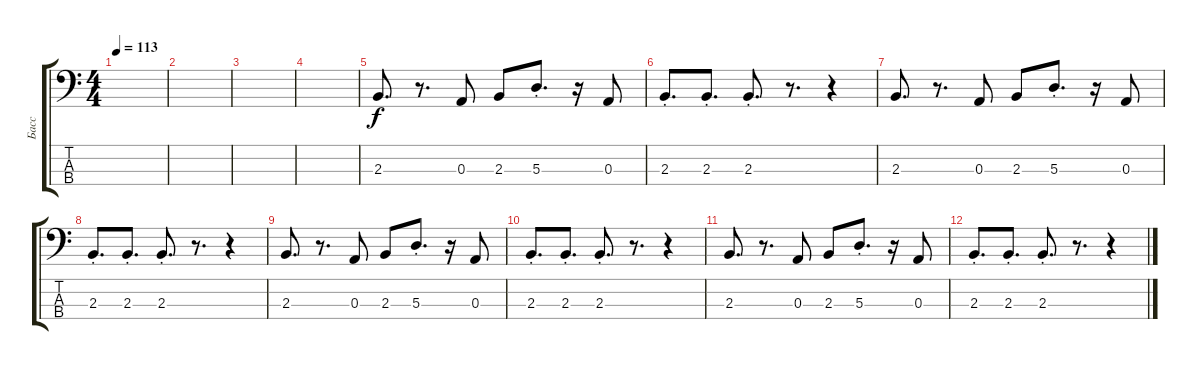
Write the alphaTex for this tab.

\track ("Басс" "Басс") {instrument electricbassfinger}
\staff {score tabs}
\tuning (G2 D2 A1 E1) {hide}
\ts (4 4)
\tempo 113
\clef f4
\ks c
|
|
|
|
2.3.8{d} r.8{d} 0.3.8 2.3.8 5.3{st}.8{d} r.16 0.3.8 |
2.3{st}.8{d} 2.3{st}.8{d} 2.3{st}.8{d} r.8{d} r.4 |
2.3.8{d} r.8{d} 0.3.8 2.3.8 5.3{st}.8{d} r.16 0.3.8 |
2.3{st}.8{d} 2.3{st}.8{d} 2.3{st}.8{d} r.8{d} r.4 |
2.3.8{d} r.8{d} 0.3.8 2.3.8 5.3{st}.8{d} r.16 0.3.8 |
2.3{st}.8{d} 2.3{st}.8{d} 2.3{st}.8{d} r.8{d} r.4 |
2.3.8{d} r.8{d} 0.3.8 2.3.8 5.3{st}.8{d} r.16 0.3.8 |
2.3{st}.8{d} 2.3{st}.8{d} 2.3{st}.8{d} r.8{d} r.4
